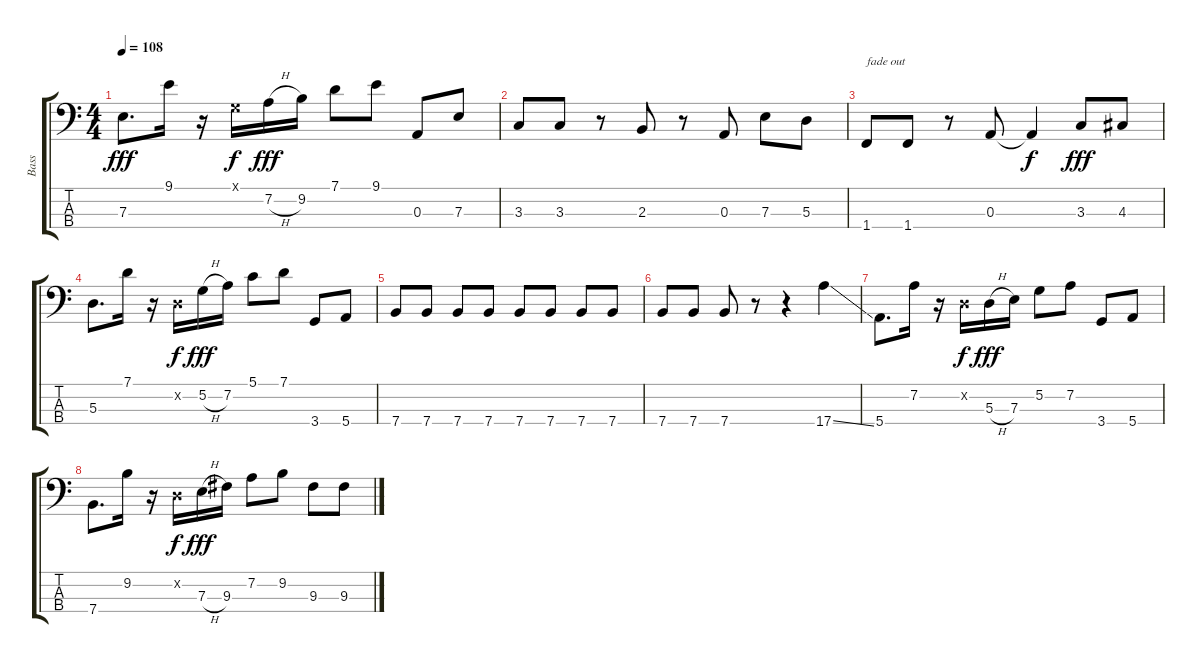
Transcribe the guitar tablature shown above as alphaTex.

\track ("Bass" "Bass") {instrument electricbassfinger}
\staff {score tabs}
\tuning (G2 D2 A1 E1) {hide}
\ts (4 4)
\tempo 108
\clef f4
\ks c
7.3.8{d dy fff} 9.1.16 r.16 0.1{x}.16{dy f} 7.2{h}.16{dy fff} 9.2.16 7.1.8 9.1.8 0.3.8 7.3.8 |
3.3.8 3.3.8 r.8 2.3.8 r.8 0.3.8 7.3.8 5.3.8 |
1.4.8{txt "fade out" volume 4} 1.4.8 r.8 0.3.8 0.3{t}.4{dy f} 3.3.8{dy fff} 4.3.8 |
5.3.8{d} 7.1.16 r.16 0.2{x}.16{dy f} 5.2{h}.16{dy fff} 7.2.16 5.1.8 7.1.8 3.4.8 5.4.8{volume 3} |
7.4.8{volume 4} 7.4.8 7.4.8 7.4.8 7.4.8 7.4.8 7.4.8 7.4.8 |
7.4.8 7.4.8 7.4.8 r.8 r.4 17.4{ss}.4{volume 1} |
5.4.8{d volume 4} 7.2.16 r.16 0.2{x}.16{dy f} 5.3{h}.16{dy fff} 7.3.16 5.2.8 7.2.8 3.4.8 5.4.8 |
7.4.8{d} 9.2.16 r.16 0.2{x}.16{dy f} 7.3{h}.16{dy fff} 9.3.16 7.2.8 9.2.8 9.3.8 9.3.8{volume 0}
